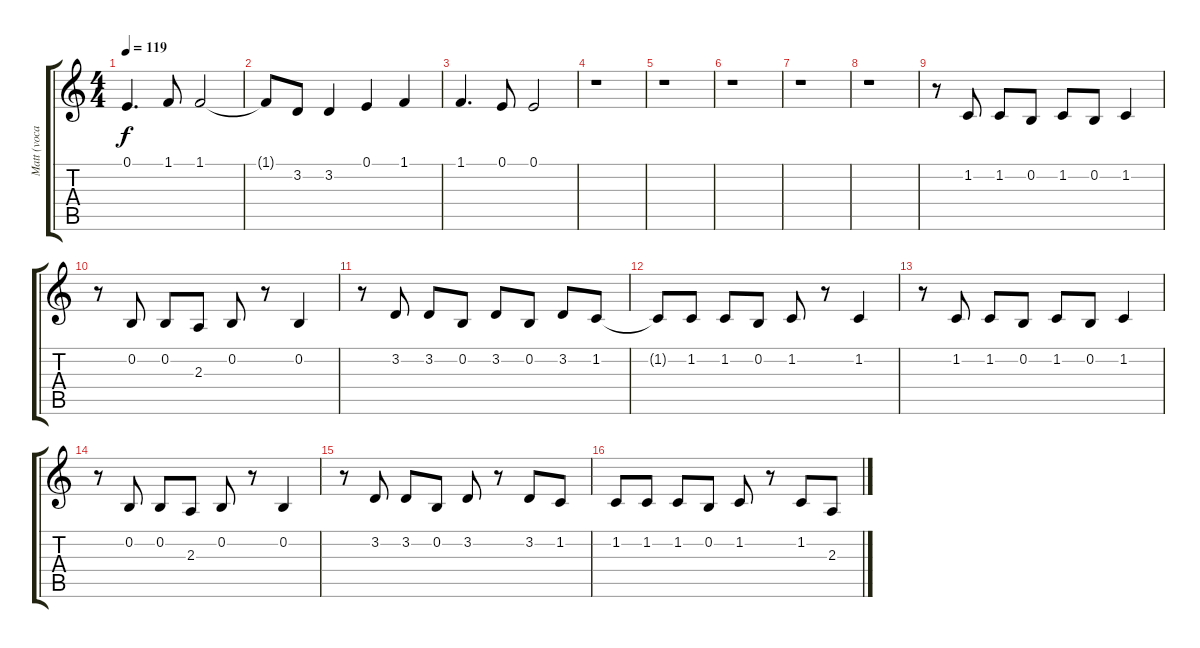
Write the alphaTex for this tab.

\track ("Matt (vocals)" "Matt (voca") {instrument oboe}
\staff {score tabs}
\tuning (E4 B3 G3 D3 A2 E2) {hide}
\ts (4 4)
\tempo 119
\clef g2
\ks c
0.1.4{d dy f} 1.1.8 1.1.2 |
1.1{t}.8 3.2.8 3.2.4 0.1.4 1.1.4 |
1.1.4{d} 0.1.8 0.1.2 |
r.1 |
r.1 |
r.1 |
r.1 |
r.1 |
r.8 1.2.8 1.2.8 0.2.8 1.2.8 0.2.8 1.2.4 |
r.8 0.2.8 0.2.8 2.3.8 0.2.8 r.8 0.2.4 |
r.8 3.2.8 3.2.8 0.2.8 3.2.8 0.2.8 3.2.8 1.2.8 |
1.2{t}.8 1.2.8 1.2.8 0.2.8 1.2.8 r.8 1.2.4 |
r.8 1.2.8 1.2.8 0.2.8 1.2.8 0.2.8 1.2.4 |
r.8 0.2.8 0.2.8 2.3.8 0.2.8 r.8 0.2.4 |
r.8 3.2.8 3.2.8 0.2.8 3.2.8 r.8 3.2.8 1.2.8 |
1.2.8 1.2.8 1.2.8 0.2.8 1.2.8 r.8 1.2.8 2.3.8
